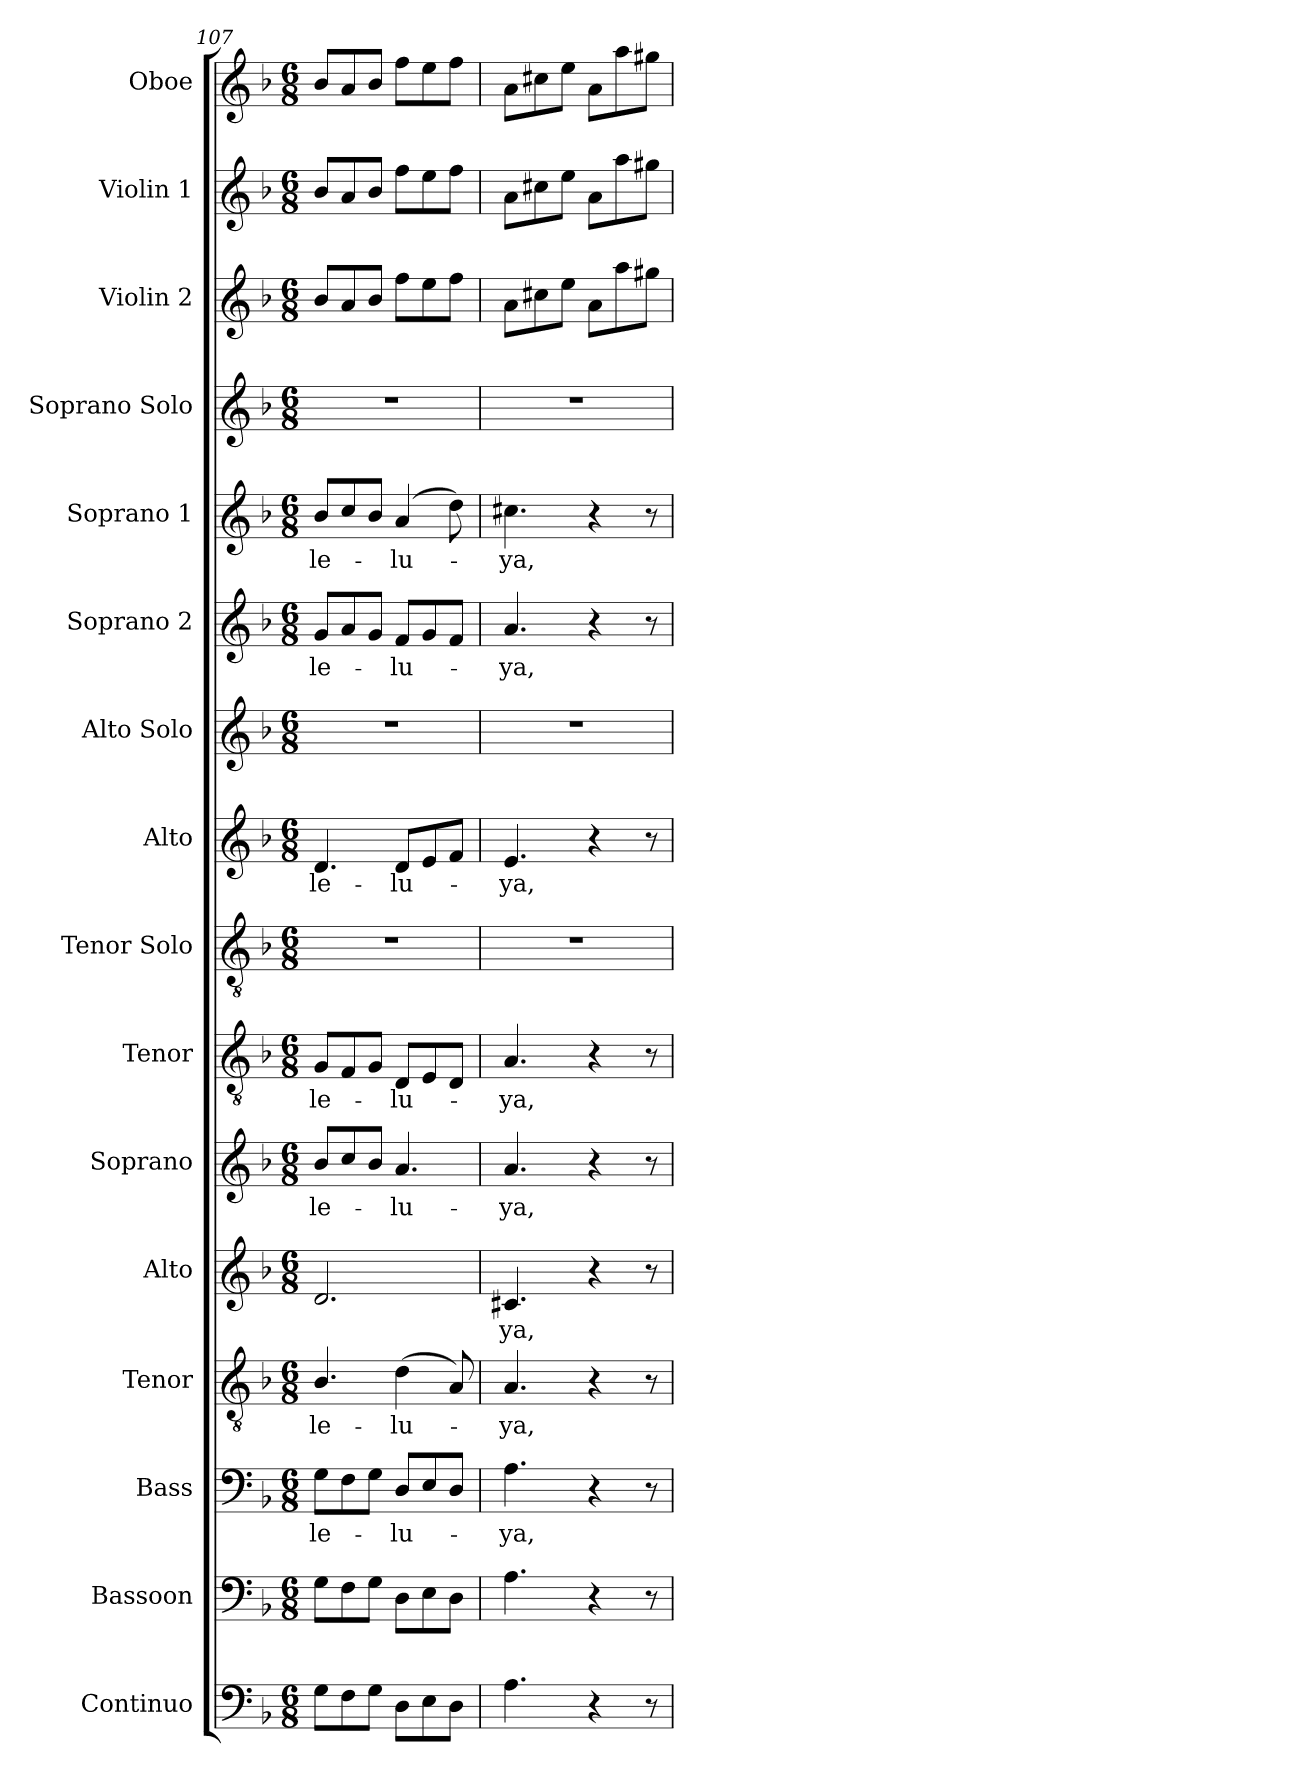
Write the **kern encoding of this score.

**kern	**kern	**kern	**text	**kern	**text	**kern	**text	**kern	**text	**kern	**text	**kern	**kern	**text	**kern	**kern	**text	**kern	**text	**kern	**kern	**kern	**kern
*part16	*part15	*part14	*part14	*part13	*part13	*part12	*part12	*part11	*part11	*part10	*part10	*part9	*part8	*part8	*part7	*part6	*part6	*part5	*part5	*part4	*part3	*part2	*part1
*staff16	*staff15	*staff14	*staff14	*staff13	*staff13	*staff12	*staff12	*staff11	*staff11	*staff10	*staff10	*staff9	*staff8	*staff8	*staff7	*staff6	*staff6	*staff5	*staff5	*staff4	*staff3	*staff2	*staff1
*I"Continuo	*I"Bassoon	*I"Bass	*	*I"Tenor	*	*I"Alto	*	*I"Soprano	*	*I"Tenor	*	*I"Tenor Solo	*I"Alto	*	*I"Alto Solo	*I"Soprano 2	*	*I"Soprano 1	*	*I"Soprano Solo	*I"Violin 2	*I"Violin 1	*I"Oboe
*I'Cont.	*I'Bsn.	*I'B.	*	*I'T.	*	*I'A.	*	*I'S.	*	*I'T.	*	*I'T. Solo	*I'A.	*	*I'A.  Solo	*I'S2.	*	*I'S1.	*	*I'S. Solo	*I'Vln. 2	*I'Vln. 1	*I'Ob.
*clefF4	*clefF4	*clefF4	*	*clefGv2	*	*clefG2	*	*clefG2	*	*clefGv2	*	*clefGv2	*clefG2	*	*clefG2	*clefG2	*	*clefG2	*	*clefG2	*clefG2	*clefG2	*clefG2
*	*	*	*	*ITrd7c12	*	*	*	*	*	*ITrd7c12	*	*ITrd7c12	*	*	*	*	*	*	*	*	*	*	*
*k[b-]	*k[b-]	*k[b-]	*	*k[b-]	*	*k[b-]	*	*k[b-]	*	*k[b-]	*	*k[b-]	*k[b-]	*	*k[b-]	*k[b-]	*	*k[b-]	*	*k[b-]	*k[b-]	*k[b-]	*k[b-]
*F:	*F:	*F:	*	*F:	*	*F:	*	*F:	*	*F:	*	*F:	*F:	*	*F:	*F:	*	*F:	*	*F:	*F:	*F:	*F:
*M6/8	*M6/8	*M6/8	*	*M6/8	*	*M6/8	*	*M6/8	*	*M6/8	*	*M6/8	*M6/8	*	*M6/8	*M6/8	*	*M6/8	*	*M6/8	*M6/8	*M6/8	*M6/8
=107	=107	=107	=107	=107	=107	=107	=107	=107	=107	=107	=107	=107	=107	=107	=107	=107	=107	=107	=107	=107	=107	=107	=107
!	!	!	!LO:LY:b:color=#000000	!	!	!	!	!	!	!	!	!	!	!	!	!	!	!	!	!	!	!	!
!	!	!	!	!	!LO:LY:b:color=#000000	!	!	!	!	!	!	!	!	!	!	!	!	!	!	!	!	!	!
!	!	!	!	!	!	!	!	!	!LO:LY:b:color=#000000	!	!	!	!	!	!	!	!	!	!	!	!	!	!
!	!	!	!	!	!	!	!	!	!	!	!LO:LY:b:color=#000000	!LO:N:vis=1	!	!	!	!	!	!	!	!	!	!	!
!	!	!	!	!	!	!	!	!	!	!	!	!	!	!LO:LY:b:color=#000000	!LO:N:vis=1	!	!	!	!	!	!	!	!
!	!	!	!	!	!	!	!	!	!	!	!	!	!	!	!	!	!LO:LY:b:color=#000000	!	!	!	!	!	!
!	!	!	!	!	!	!	!	!	!	!	!	!	!	!	!	!	!	!	!LO:LY:b:color=#000000	!LO:N:vis=1	!	!	!
8Gi\L	8Gi\L	8Gi\L	-le-	4.BB-i/	-le-	2.di/	.	8b-i/L	-le-	8GGi/L	-le-	2.r	4.di/	-le-	2.r	8gi/L	-le-	8b-i/L	-le-	2.r	8b-i/L	8b-i/L	8b-i/L
8Fi\	8Fi\	8Fi\	.	.	.	.	.	8cci/	.	8FFi/	.	.	.	.	.	8ai/	.	8cci/	.	.	8ai/	8ai/	8ai/
8Gi\J	8Gi\J	8Gi\J	.	.	.	.	.	8b-i/J	.	8GGi/J	.	.	.	.	.	8gi/J	.	8b-i/J	.	.	8b-i/J	8b-i/J	8b-i/J
!	!	!	!LO:LY:b:color=#000000	!	!	!	!	!	!	!	!	!	!	!	!	!	!	!	!	!	!	!	!
!	!	!	!	!	!LO:LY:b:color=#000000	!	!	!	!	!	!	!	!	!	!	!	!	!	!	!	!	!	!
!	!	!	!	!	!	!	!	!	!LO:LY:b:color=#000000	!	!	!	!	!	!	!	!	!	!	!	!	!	!
!	!	!	!	!	!	!	!	!	!	!	!LO:LY:b:color=#000000	!	!	!	!	!	!	!	!	!	!	!	!
!	!	!	!	!	!	!	!	!	!	!	!	!	!	!LO:LY:b:color=#000000	!	!	!	!	!	!	!	!	!
!	!	!	!	!	!	!	!	!	!	!	!	!	!	!	!	!	!LO:LY:b:color=#000000	!	!	!	!	!	!
!	!	!	!	!	!	!	!	!	!	!	!	!	!	!	!	!	!	!	!LO:LY:b:color=#000000	!	!	!	!
8Di\L	8Di\L	8Di/L	-lu-	(4Di\	-lu-	.	.	4.ai/	-lu-	8DDi/L	-lu-	.	8di/L	-lu-	.	8fi/L	-lu-	(4ai/	-lu-	.	8ffi\L	8ffi\L	8ffi\L
8Ei\	8Ei\	8Ei/	.	.	.	.	.	.	.	8EEi/	.	.	8ei/	.	.	8gi/	.	.	.	.	8eei\	8eei\	8eei\
8Di\J	8Di\J	8Di/J	.	8AAi/)	.	.	.	.	.	8DDi/J	.	.	8fi/J	.	.	8fi/J	.	8ddi\)	.	.	8ffi\J	8ffi\J	8ffi\J
=108	=108	=108	=108	=108	=108	=108	=108	=108	=108	=108	=108	=108	=108	=108	=108	=108	=108	=108	=108	=108	=108	=108	=108
!	!	!	!LO:LY:b:color=#000000	!	!	!	!	!	!	!	!	!	!	!	!	!	!	!	!	!	!	!	!
!	!	!	!	!	!LO:LY:b:color=#000000	!	!	!	!	!	!	!	!	!	!	!	!	!	!	!	!	!	!
!	!	!	!	!	!	!	!LO:LY:b:color=#000000	!	!	!	!	!	!	!	!	!	!	!	!	!	!	!	!
!	!	!	!	!	!	!	!	!	!LO:LY:b:color=#000000	!	!	!	!	!	!	!	!	!	!	!	!	!	!
!	!	!	!	!	!	!	!	!	!	!	!LO:LY:b:color=#000000	!LO:N:vis=1	!	!	!	!	!	!	!	!	!	!	!
!	!	!	!	!	!	!	!	!	!	!	!	!	!	!LO:LY:b:color=#000000	!LO:N:vis=1	!	!	!	!	!	!	!	!
!	!	!	!	!	!	!	!	!	!	!	!	!	!	!	!	!	!LO:LY:b:color=#000000	!	!	!	!	!	!
!	!	!	!	!	!	!	!	!	!	!	!	!	!	!	!	!	!	!	!LO:LY:b:color=#000000	!LO:N:vis=1	!	!	!
4.Ai\	4.Ai\	4.Ai\	-ya,	4.AAi/	-ya,	4.c#Xi/	-ya,	4.ai/	-ya,	4.AAi/	-ya,	2.r	4.ei/	-ya,	2.r	4.ai/	-ya,	4.cc#Xi\	-ya,	2.r	8ai\L	8ai\L	8ai\L
.	.	.	.	.	.	.	.	.	.	.	.	.	.	.	.	.	.	.	.	.	8cc#Xi\	8cc#Xi\	8cc#Xi\
.	.	.	.	.	.	.	.	.	.	.	.	.	.	.	.	.	.	.	.	.	8eei\J	8eei\J	8eei\J
4r	4r	4r	.	4r	.	4r	.	4r	.	4r	.	.	4r	.	.	4r	.	4r	.	.	8ai\L	8ai\L	8ai\L
.	.	.	.	.	.	.	.	.	.	.	.	.	.	.	.	.	.	.	.	.	8aai\	8aai\	8aai\
8r	8r	8r	.	8r	.	8r	.	8r	.	8r	.	.	8r	.	.	8r	.	8r	.	.	8gg#Xi\J	8gg#Xi\J	8gg#Xi\J
=	=	=	=	=	=	=	=	=	=	=	=	=	=	=	=	=	=	=	=	=	=	=	=
*-	*-	*-	*-	*-	*-	*-	*-	*-	*-	*-	*-	*-	*-	*-	*-	*-	*-	*-	*-	*-	*-	*-	*-
